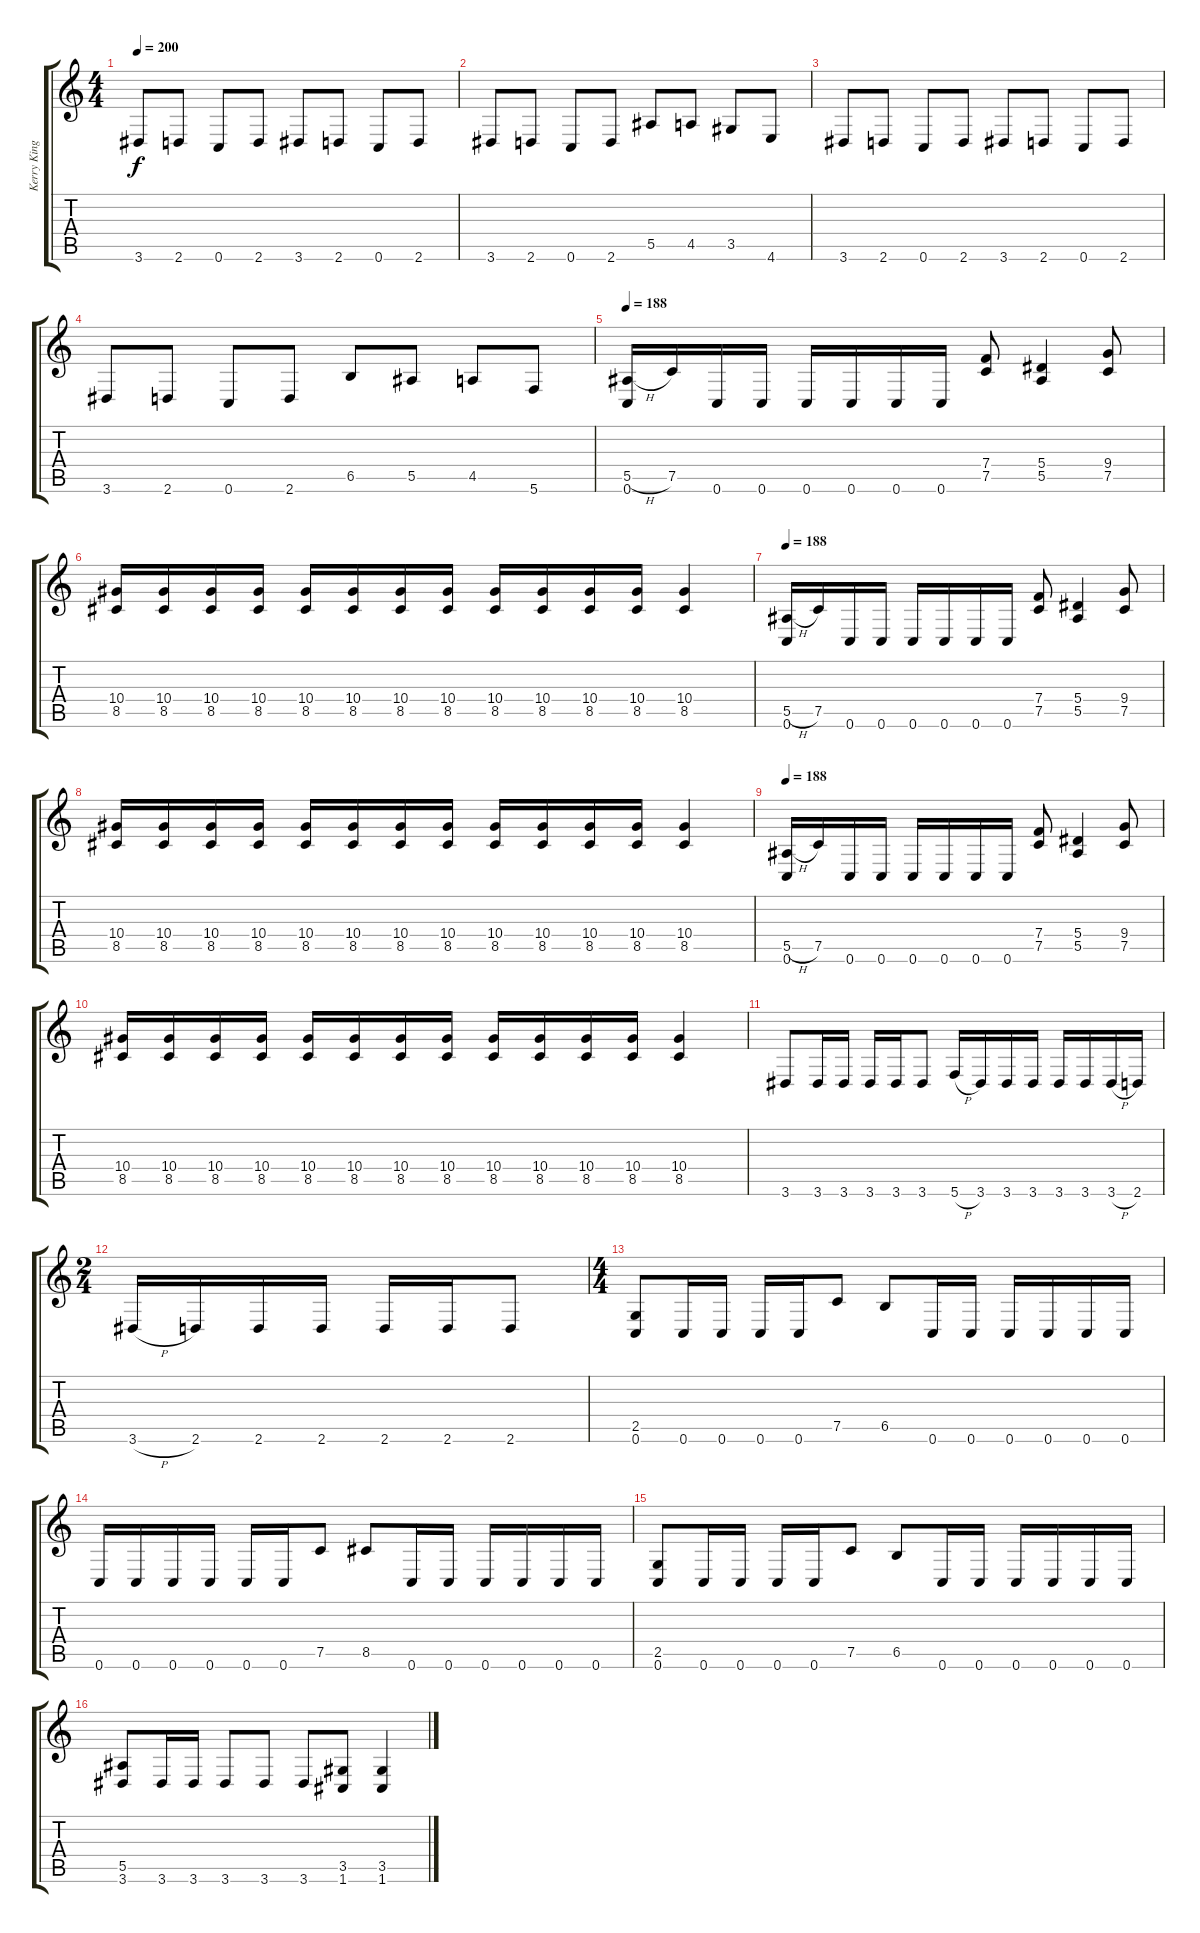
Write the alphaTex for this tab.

\track ("Kerry King" "Kerry King") {instrument distortionguitar}
\staff {score tabs}
\tuning (C4 G3 Eb3 Bb2 F2 C2) {hide}
\ts (4 4)
\tempo 200
\clef g2
\ks c
3.6.8{dy f} 2.6.8 0.6.8 2.6.8 3.6.8 2.6.8 0.6.8 2.6.8 |
3.6.8 2.6.8 0.6.8 2.6.8 5.5.8 4.5.8 3.5.8 4.6.8 |
3.6.8 2.6.8 0.6.8 2.6.8 3.6.8 2.6.8 0.6.8 2.6.8 |
3.6.8 2.6.8 0.6.8 2.6.8 6.5.8 5.5.8 4.5.8 5.6.8 |
\tempo 188
(5.5{h} 0.6).16 7.5.16 0.6.16 0.6.16 0.6.16 0.6.16 0.6.16 0.6.16 (7.4 7.5).8 (5.4 5.5).4 (9.4 7.5).8 |
(10.4 8.5).16 (10.4 8.5).16 (10.4 8.5).16 (10.4 8.5).16 (10.4 8.5).16 (10.4 8.5).16 (10.4 8.5).16 (10.4 8.5).16 (10.4 8.5).16 (10.4 8.5).16 (10.4 8.5).16 (10.4 8.5).16 (10.4 8.5).4 |
\tempo 188
(5.5{h} 0.6).16 7.5.16 0.6.16 0.6.16 0.6.16 0.6.16 0.6.16 0.6.16 (7.4 7.5).8 (5.4 5.5).4 (9.4 7.5).8 |
(10.4 8.5).16 (10.4 8.5).16 (10.4 8.5).16 (10.4 8.5).16 (10.4 8.5).16 (10.4 8.5).16 (10.4 8.5).16 (10.4 8.5).16 (10.4 8.5).16 (10.4 8.5).16 (10.4 8.5).16 (10.4 8.5).16 (10.4 8.5).4 |
\tempo 188
(5.5{h} 0.6).16 7.5.16 0.6.16 0.6.16 0.6.16 0.6.16 0.6.16 0.6.16 (7.4 7.5).8 (5.4 5.5).4 (9.4 7.5).8 |
(10.4 8.5).16 (10.4 8.5).16 (10.4 8.5).16 (10.4 8.5).16 (10.4 8.5).16 (10.4 8.5).16 (10.4 8.5).16 (10.4 8.5).16 (10.4 8.5).16 (10.4 8.5).16 (10.4 8.5).16 (10.4 8.5).16 (10.4 8.5).4 |
3.6.8 3.6.16 3.6.16 3.6.16 3.6.16 3.6.8 5.6{h}.16 3.6.16 3.6.16 3.6.16 3.6.16 3.6.16 3.6{h}.16 2.6.16 |
\ts (2 4)
3.6{h}.16 2.6.16 2.6.16 2.6.16 2.6.16 2.6.16 2.6.8 |
\ts (4 4)
(2.5 0.6).8 0.6.16 0.6.16 0.6.16 0.6.16 7.5.8 6.5.8 0.6.16 0.6.16 0.6.16 0.6.16 0.6.16 0.6.16 |
0.6.16 0.6.16 0.6.16 0.6.16 0.6.16 0.6.16 7.5.8 8.5.8 0.6.16 0.6.16 0.6.16 0.6.16 0.6.16 0.6.16 |
(2.5 0.6).8 0.6.16 0.6.16 0.6.16 0.6.16 7.5.8 6.5.8 0.6.16 0.6.16 0.6.16 0.6.16 0.6.16 0.6.16 |
(5.5 3.6).8 3.6.16 3.6.16 3.6.8 3.6.8 3.6.8 (3.5 1.6).8 (3.5 1.6).4
